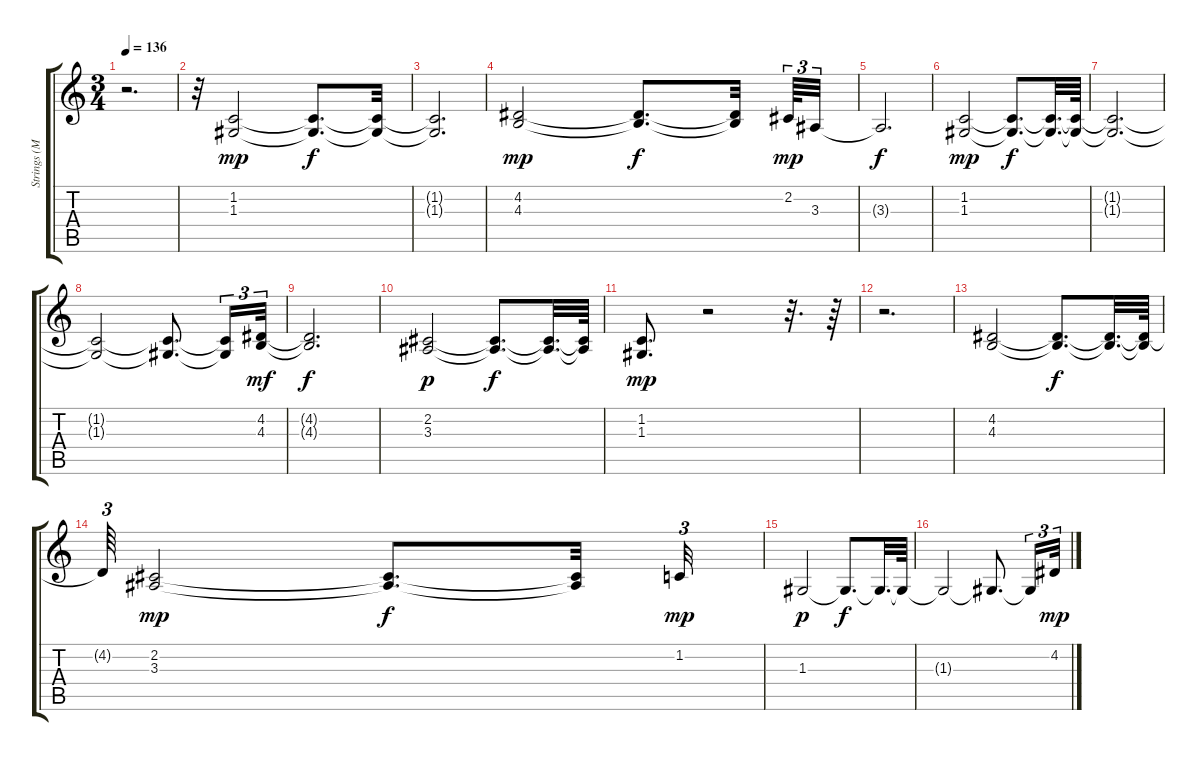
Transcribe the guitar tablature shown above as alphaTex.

\track ("Strings (Melody)             " "Strings (M") {instrument stringensemble2}
\staff {score tabs}
\tuning (E4 B3 G3 D3 A2 E2) {hide}
\ts (3 4)
\tempo 136
\clef g2
\ks c
r.2{d dy f} |
r.32 (1.2 1.3).2{dy mp} (1.2{t} 1.3{t}).8{d dy f} (1.2{t} 1.3{t}).32 |
(1.2{t} 1.3{t}).2{d} |
(4.2 4.3).2{dy mp} (4.2{t} 4.3{t}).8{d dy f} (4.2{t} 4.3{t}).32{beam splitsecondary} 2.2.64{tu (3 2) dy mp} 3.3.32{tu (3 2)} |
3.3{t}.2{d dy f} |
(1.2 1.3).2{dy mp} (1.2{t} 1.3{t}).8{d dy f} (1.2{t} 1.3{t}).32{d} (1.2{t} 1.3{t}).64 |
(1.2{t} 1.3{t}).2{d} |
(1.2{t} 1.3{t}).2 (1.2{t} 1.3{t}).8{d} (1.2{t} 1.3{t}).16{tu (3 2)} (4.2 4.3).32{tu (3 2) dy mf} |
(4.2{t} 4.3{t}).2{d dy f} |
(2.2 3.3).2{dy p} (2.2{t} 3.3{t}).8{d dy f} (2.2{t} 3.3{t}).32{d} (2.2{t} 3.3{t}).64 |
(1.2 1.3).8{d dy mp} r.2 r.32{d} r.64 |
r.2{d} |
(4.2 4.3).2 (4.2{t} 4.3{t}).8{d dy f} (4.2{t} 4.3{t}).32{d} (4.2{t} 4.3{t}).64 |
4.2{t}.64{tu (3 2)} (2.2 3.3).2{dy mp} (2.2{t} 3.3{t}).8{d dy f} (2.2{t} 3.3{t}).32 1.2.32{tu (3 2) dy mp} |
1.3.2{dy p} 1.3{t}.8{d dy f} 1.3{t}.32{d} 1.3{t}.64 |
1.3{t}.2 1.3{t}.8{d} 1.3{t}.16{tu (3 2)} 4.2.32{tu (3 2) dy mp}
